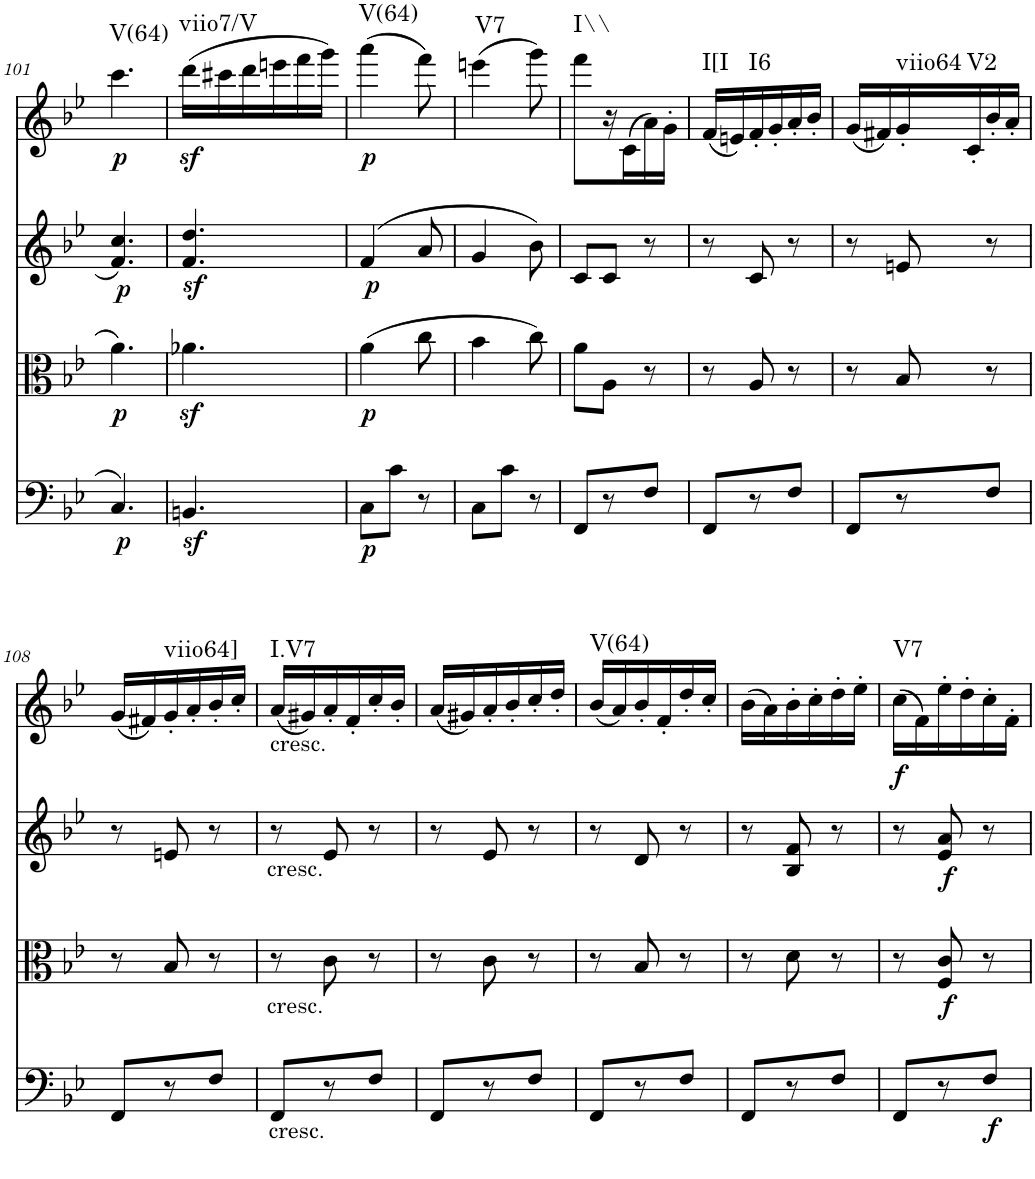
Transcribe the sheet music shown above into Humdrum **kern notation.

**kern	**dynam	**kern	**dynam	**kern	**dynam	**kern	**dynam	**harte
*part4	*part4	*part3	*part3	*part2	*part2	*part1	*part1	*part1
*staff4	*staff4	*staff3	*staff3	*staff2	*staff2	*staff1	*staff1	*
*I"Violoncello	*	*I"Viola	*	*I"Violin II	*	*I"Violin I	*	*
*I'Vc	*	*I'Vla	*	*I'Vln	*	*I'Vln	*	*
!!LO:PB:g=z
*clefF4	*	*clefC3	*	*clefG2	*	*clefG2	*	*
*k[b-e-]	*	*k[b-e-]	*	*k[b-e-]	*	*k[b-e-]	*	*
*M3/8	*	*M3/8	*	*M3/8	*	*M3/8	*	*
=101	=101	=101	=101	=101	=101	=101	=101	=101
!	!LO:DY:b	!	!LO:DY:b	!	!LO:DY:b	!	!LO:DY:b	!LO:H:kt=V(64)
4.C/	p	4.a\	p	4.f/ 4.cc/	p	4.ccc\	p	N
=102	=102	=102	=102	=102	=102	=102	=102	=102
!	!	!	!	!	!	!	!LO:DY:b	!LO:H:kt=viio7/V
4.BBnz</	.	4.a-Xz<\	.	4.f/z< 4.dd/z<	.	(16ddd\LL	sf	N
.	.	.	.	.	.	16ccc#X\	.	.
.	.	.	.	.	.	16ddd\	.	.
.	.	.	.	.	.	16eeen\	.	.
.	.	.	.	.	.	16fff\	.	.
.	.	.	.	.	.	16ggg\JJ)	.	.
=103	=103	=103	=103	=103	=103	=103	=103	=103
!	!LO:DY:b	!	!LO:DY:b	!	!LO:DY:b	!	!LO:DY:b	!LO:H:kt=V(64)
8C\L	p	(4a\	p	(4f/	p	(4aaa\	p	N
8c\J	.	.	.	.	.	.	.	.
8r	.	8cc\	.	8a/	.	8fff\)	.	.
=104	=104	=104	=104	=104	=104	=104	=104	=104
!	!	!	!	!	!	!	!	!LO:H:kt=V7
8C\L	.	4b-\	.	4g/	.	(4eeen\	.	N
8c\J	.	.	.	.	.	.	.	.
8r	.	8cc\)	.	8b-\)	.	8ggg\)	.	.
=105	=105	=105	=105	=105	=105	=105	=105	=105
!	!	!	!	!	!	!	!	!LO:H:kt=I\\
8FF/L	.	8a\L	.	8c/L	.	8fff\L	.	N
8r	.	8A\J	.	8c/J	.	16r	.	.
.	.	.	.	.	.	(16c\	.	.
8F/J	.	8r	.	8r	.	16a\)	.	.
.	.	.	.	.	.	16g'\JJ	.	.
=106	=106	=106	=106	=106	=106	=106	=106	=106
!	!	!	!	!	!	!	!	!LO:H:kt=I[I
8FF/L	.	8r	.	8r	.	(16f/LL	.	N
.	.	.	.	.	.	16en/)	.	.
!	!	!	!	!	!	!	!	!LO:H:kt=I6
8r	.	8A/	.	8c/	.	16f'/	.	N
.	.	.	.	.	.	16g'/	.	.
8F/J	.	8r	.	8r	.	16a'/	.	.
.	.	.	.	.	.	16b-'/JJ	.	.
=107	=107	=107	=107	=107	=107	=107	=107	=107
8FF/L	.	8r	.	8r	.	(16g/LL	.	.
.	.	.	.	.	.	16f#X/)	.	.
!	!	!	!	!	!	!	!	!LO:H:kt=viio64
8r	.	8B-/	.	8en/	.	16g'/	.	N
!	!	!	!	!	!	!	!	!LO:H:kt=V2
.	.	.	.	.	.	16c'/	.	N
8F/J	.	8r	.	8r	.	16b-'/	.	.
.	.	.	.	.	.	16a'/JJ	.	.
!!LO:LB:g=z
=108	=108	=108	=108	=108	=108	=108	=108	=108
8FF/L	.	8r	.	8r	.	(16g/LL	.	.
.	.	.	.	.	.	16f#X/)	.	.
!	!	!	!	!	!	!	!	!LO:H:kt=viio64]
8r	.	8B-/	.	8en/	.	16g'/	.	N
.	.	.	.	.	.	16a'/	.	.
8F/J	.	8r	.	8r	.	16b-'/	.	.
.	.	.	.	.	.	16cc'/JJ	.	.
=109	=109	=109	=109	=109	=109	=109	=109	=109
!	!	!	!	!	!	!LO:TX:b:t=cresc.	!	!
!	!	!	!	!LO:TX:b:t=cresc.	!	!	!	!
!	!	!LO:TX:b:t=cresc.	!	!	!	!	!	!
!LO:TX:b:t=cresc.	!	!	!	!	!	!	!	!LO:H:kt=I.V7
8FF/L	.	8r	.	8r	.	(16a/LL	.	N
.	.	.	.	.	.	16g#X/)	.	.
8r	.	8c\	.	8e-/	.	16a'/	.	.
.	.	.	.	.	.	16f'/	.	.
8F/J	.	8r	.	8r	.	16cc'/	.	.
.	.	.	.	.	.	16b-'/JJ	.	.
=110	=110	=110	=110	=110	=110	=110	=110	=110
8FF/L	.	8r	.	8r	.	(16a/LL	.	.
.	.	.	.	.	.	16g#X/)	.	.
8r	.	8c\	.	8e-/	.	16a'/	.	.
.	.	.	.	.	.	16b-'/	.	.
8F/J	.	8r	.	8r	.	16cc'/	.	.
.	.	.	.	.	.	16dd'/JJ	.	.
=111	=111	=111	=111	=111	=111	=111	=111	=111
!	!	!	!	!	!	!	!	!LO:H:kt=V(64)
8FF/L	.	8r	.	8r	.	(16b-/LL	.	N
.	.	.	.	.	.	16a/)	.	.
8r	.	8B-/	.	8d/	.	16b-'/	.	.
.	.	.	.	.	.	16f'/	.	.
8F/J	.	8r	.	8r	.	16dd'/	.	.
.	.	.	.	.	.	16cc'/JJ	.	.
=112	=112	=112	=112	=112	=112	=112	=112	=112
8FF/L	.	8r	.	8r	.	(16b-\LL	.	.
.	.	.	.	.	.	16a\)	.	.
8r	.	8d\	.	8B-/ 8f/	.	16b-'\	.	.
.	.	.	.	.	.	16cc'\	.	.
8F/J	.	8r	.	8r	.	16dd'\	.	.
.	.	.	.	.	.	16ee-'\JJ	.	.
=113	=113	=113	=113	=113	=113	=113	=113	=113
!	!	!	!	!	!LO:DY:a	!	!	!LO:H:kt=V7
8FF/L	.	8r	.	8r	f	(16cc\LL	.	N
.	.	.	.	.	.	16f\)	.	.
!	!	!	!LO:DY:b	!	!LO:DY:b	!	!	!
8r	.	8F/ 8c/	f	8e-/ 8a/	f	16ee-'\	.	.
.	.	.	.	.	.	16dd'\	.	.
!	!LO:DY:b	!	!	!	!	!	!	!
8F/J	f	8r	.	8r	.	16cc'\	.	.
.	.	.	.	.	.	16f'\JJ	.	.
=	=	=	=	=	=	=	=	=
*-	*-	*-	*-	*-	*-	*-	*-	*-
